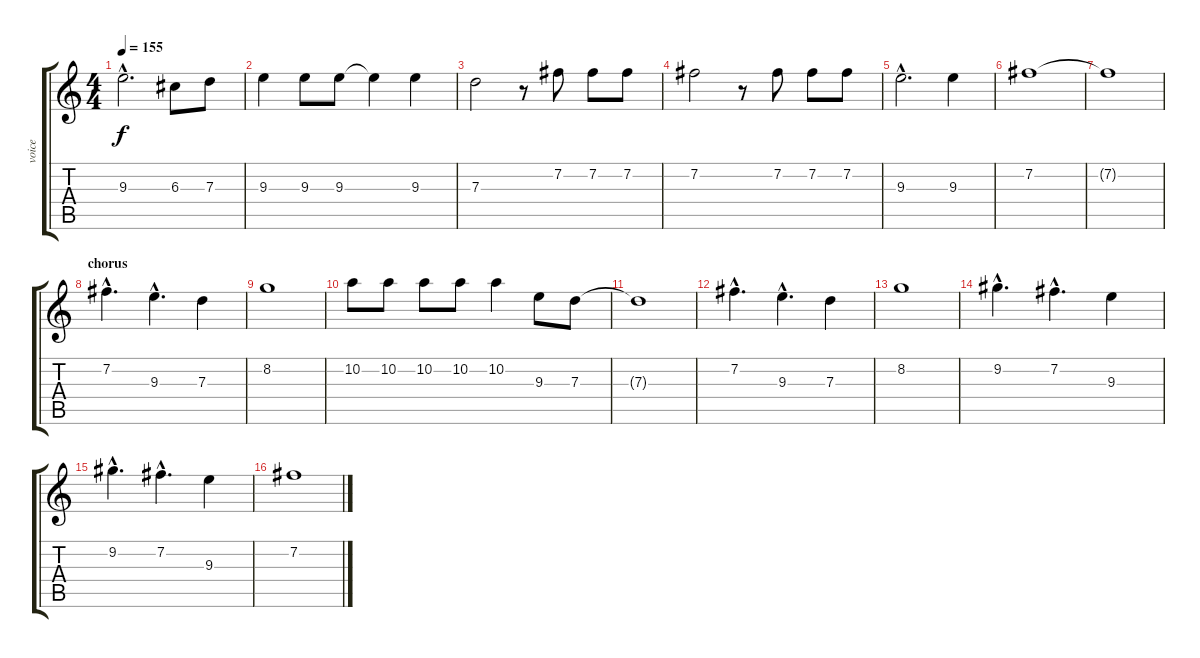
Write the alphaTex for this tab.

\track ("voice" "voice") {instrument rockorgan}
\staff {score tabs}
\tuning (E5 B4 G4 D4 A3 E3) {hide}
\ts (4 4)
\tempo 155
\clef g2
\ks c
9.3{hac}.2{d dy f} 6.3.8 7.3.8 |
9.3.4 9.3.8 9.3.8 9.3{t}.4 9.3.4 |
7.3.2 r.8 7.2.8 7.2.8 7.2.8 |
7.2.2 r.8 7.2.8 7.2.8 7.2.8 |
9.3{hac}.2{d} 9.3.4 |
7.2.1 |
7.2{t}.1 |
\section ("" "chorus")
7.2{hac}.4{d} 9.3{hac}.4{d} 7.3.4 |
8.2.1 |
10.2.8 10.2.8 10.2.8 10.2.8 10.2.4 9.3.8 7.3.8 |
7.3{t}.1 |
7.2{hac}.4{d} 9.3{hac}.4{d} 7.3.4 |
8.2.1 |
9.2{hac}.4{d} 7.2{hac}.4{d} 9.3.4 |
9.2{hac}.4{d} 7.2{hac}.4{d} 9.3.4 |
7.2.1
